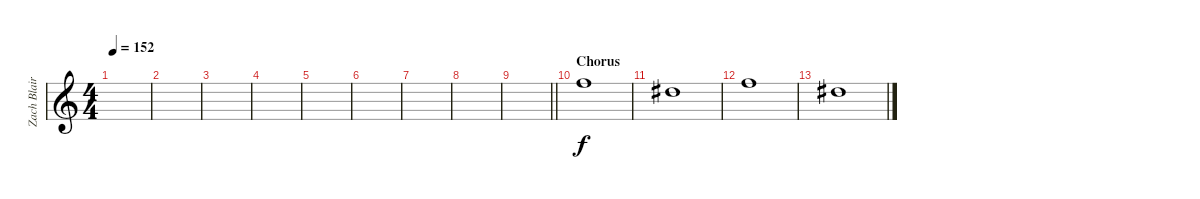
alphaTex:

\track ("Zach Blair - Vocals" "Zach Blair") {instrument distortionguitar}
\staff {score}
\tuning (E4 B3 G3 D3 A2 E2) {hide}
\ts (4 4)
\tempo 152
\clef g2
\ks c
|
|
|
|
|
|
|
|
\barLineRight lightlight
|
\section ("" "Chorus")
6.2.1{dy f balance 16} |
4.2.1 |
6.2.1 |
4.2.1
